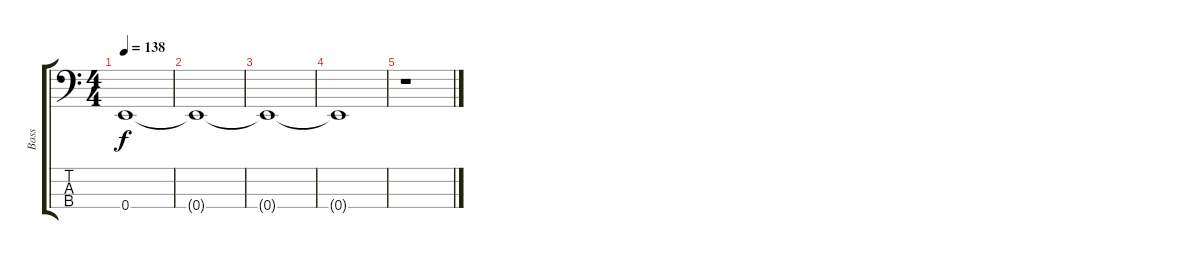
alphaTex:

\track ("Bass" "Bass") {instrument electricbassfinger}
\staff {score tabs}
\tuning (G2 D2 A1 E1) {hide}
\ts (4 4)
\tempo 138
\clef f4
\ks c
0.4{t}.1{dy f} |
0.4{t}.1 |
0.4{t}.1 |
0.4{t}.1 |
r.1
